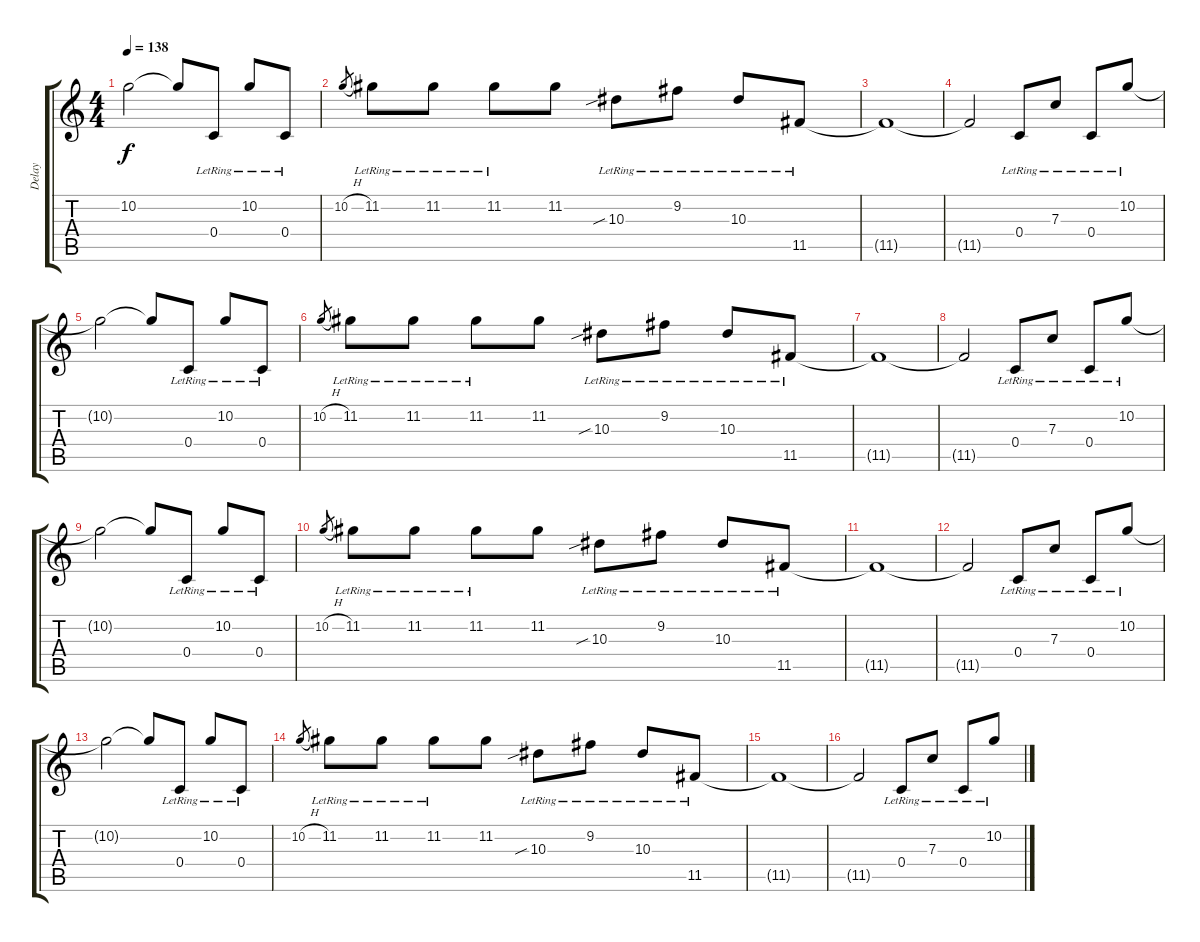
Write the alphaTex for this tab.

\track ("Delay" "Delay") {instrument electricguitarjazz}
\staff {score tabs}
\tuning (D4 A3 F3 C3 G2 C2) {hide}
\ts (4 4)
\tempo 138
\clef g2
\ks c
10.2{t}.2{dy f} 10.2{t}.8 0.4{lr}.8 10.2{lr}.8 0.4{lr}.8 |
10.2{h}.8{gr} 11.2{lr}.8 11.2{lr}.8 11.2{lr}.8 11.2.8 10.3{sib lr}.8 9.2{lr}.8 10.3{lr}.8 11.5{lr}.8 |
11.5{t}.1 |
11.5{t}.2 0.4{lr}.8 7.3{lr}.8 0.4{lr}.8 10.2{lr}.8 |
10.2{t}.2 10.2{t}.8 0.4{lr}.8 10.2{lr}.8 0.4{lr}.8 |
10.2{h}.8{gr} 11.2{lr}.8 11.2{lr}.8 11.2{lr}.8 11.2.8 10.3{sib lr}.8 9.2{lr}.8 10.3{lr}.8 11.5{lr}.8 |
11.5{t}.1 |
11.5{t}.2 0.4{lr}.8 7.3{lr}.8 0.4{lr}.8 10.2{lr}.8 |
10.2{t}.2 10.2{t}.8 0.4{lr}.8 10.2{lr}.8 0.4{lr}.8 |
10.2{h}.8{gr} 11.2{lr}.8 11.2{lr}.8 11.2{lr}.8 11.2.8 10.3{sib lr}.8 9.2{lr}.8 10.3{lr}.8 11.5{lr}.8 |
11.5{t}.1 |
11.5{t}.2 0.4{lr}.8 7.3{lr}.8 0.4{lr}.8 10.2{lr}.8 |
10.2{t}.2 10.2{t}.8 0.4{lr}.8 10.2{lr}.8 0.4{lr}.8 |
10.2{h}.8{gr} 11.2{lr}.8 11.2{lr}.8 11.2{lr}.8 11.2.8 10.3{sib lr}.8 9.2{lr}.8 10.3{lr}.8 11.5{lr}.8 |
11.5{t}.1 |
11.5{t}.2 0.4{lr}.8 7.3{lr}.8 0.4{lr}.8 10.2{lr}.8
